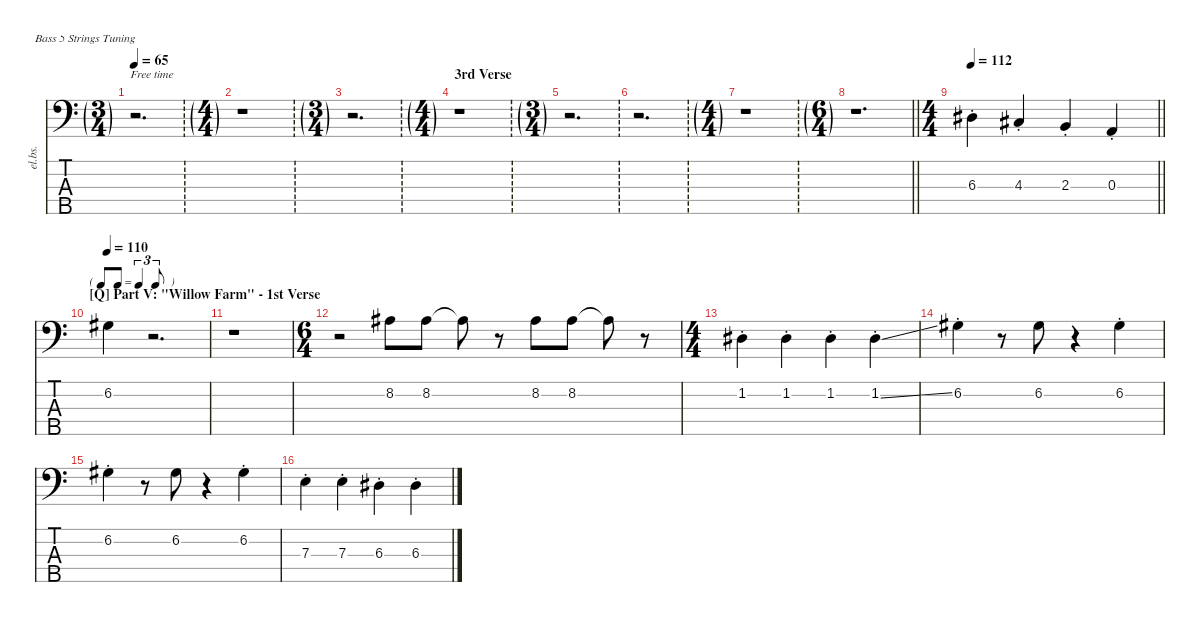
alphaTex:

\defaultSystemsLayout 4
\hideDynamics
\bracketExtendMode nobrackets
\track ("E.Bass" "el.bs.") {solo instrument electricbassfinger}
\staff {score tabs}
\tuning (G2 D2 A1 E1 B0)
\ts (3 4)
\beaming (8 2 2 2)
\ft
\tempo 65
\clef f4
\ks c
r.2{d dy mf} |
\ts (4 4)
\beaming (8 2 2 2 2)
\ft
r.1 |
\ts (3 4)
\beaming (8 2 2 2)
\ft
r.2{d} |
\ts (4 4)
\beaming (8 2 2 2 2)
\ft
\section ("" "3rd Verse")
r.1 |
\ts (3 4)
\beaming (8 2 2 2)
\ft
r.2{d} |
\ft
r.2{d} |
\ts (4 4)
\beaming (8 2 2 2 2)
\ft
r.1 |
\ts (6 4)
\beaming (8 6 6)
\ft
\barLineRight lightlight
r.1{d} |
\ts (4 4)
\beaming (8 2 2 2 2)
\tempo 112
\barLineRight lightlight
6.3{st acc #}.4 4.3{st acc #}.4 2.3{st}.4 0.3{st}.4 |
\tf triplet8th
\section ("Q" "Part V: \"Willow Farm\" - 1st Verse")
\tempo 110
6.2{acc #}.4 r.2{d} |
r.1 |
\ts (6 4)
\beaming (8 6 6)
r.2 8.2{acc #}.8 8.2{acc #}.8 8.2{t acc #}.8{beam split} r.8{beam split} 8.2{acc #}.8 8.2{acc #}.8{beam split} 8.2{t acc #}.8 r.8 |
\ts (4 4)
\beaming (8 2 2 2 2)
1.2{st acc #}.4 1.2{st acc #}.4 1.2{st acc #}.4 1.2{ss st acc #}.4 |
6.2{st acc #}.4 r.8 6.2{acc #}.8 r.4 6.2{st acc #}.4 |
6.2{st acc #}.4 r.8 6.2{acc #}.8 r.4 6.2{st acc #}.4 |
7.3{st}.4 7.3{st}.4 6.3{st acc #}.4 6.3{st acc #}.4
